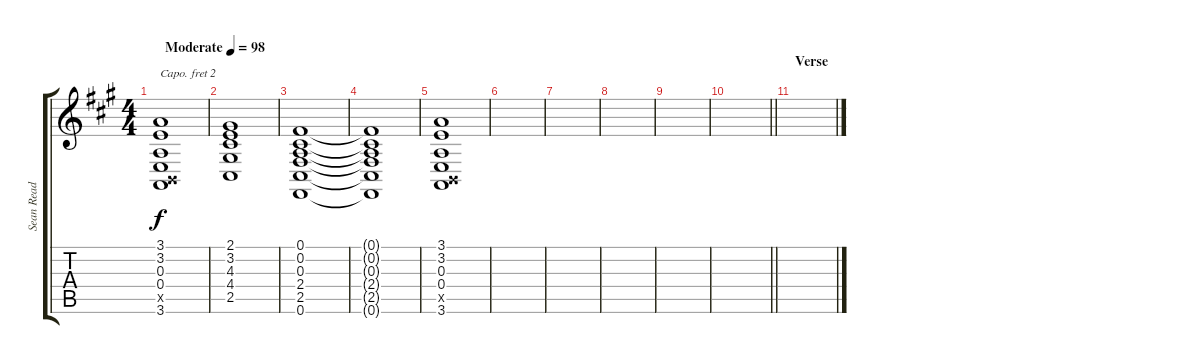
\track ("Sean Read (Keyboard)" "Sean Read ") {instrument churchorgan}
\staff {score tabs}
\capo 2
\tuning (E4 B3 G3 D3 A2 E2) {hide}
\ts (4 4)
\tempo (98 "Moderate")
\clef g2
\ks a
(3.1 3.2 0.3 0.4 0.5{x} 3.6).1{dy f volume 10 instrument churchorgan} |
(2.1 3.2 4.3 4.4 2.5).1 |
(0.1 0.2 0.3 2.4 2.5 0.6).1 |
(0.1{t} 0.2{t} 0.3{t} 2.4{t} 2.5{t} 0.6{t}).1 |
(3.1 3.2 0.3 0.4 0.5{x} 3.6).1 |
|
|
|
|
\barLineRight lightlight
|
\section ("" "Verse")
